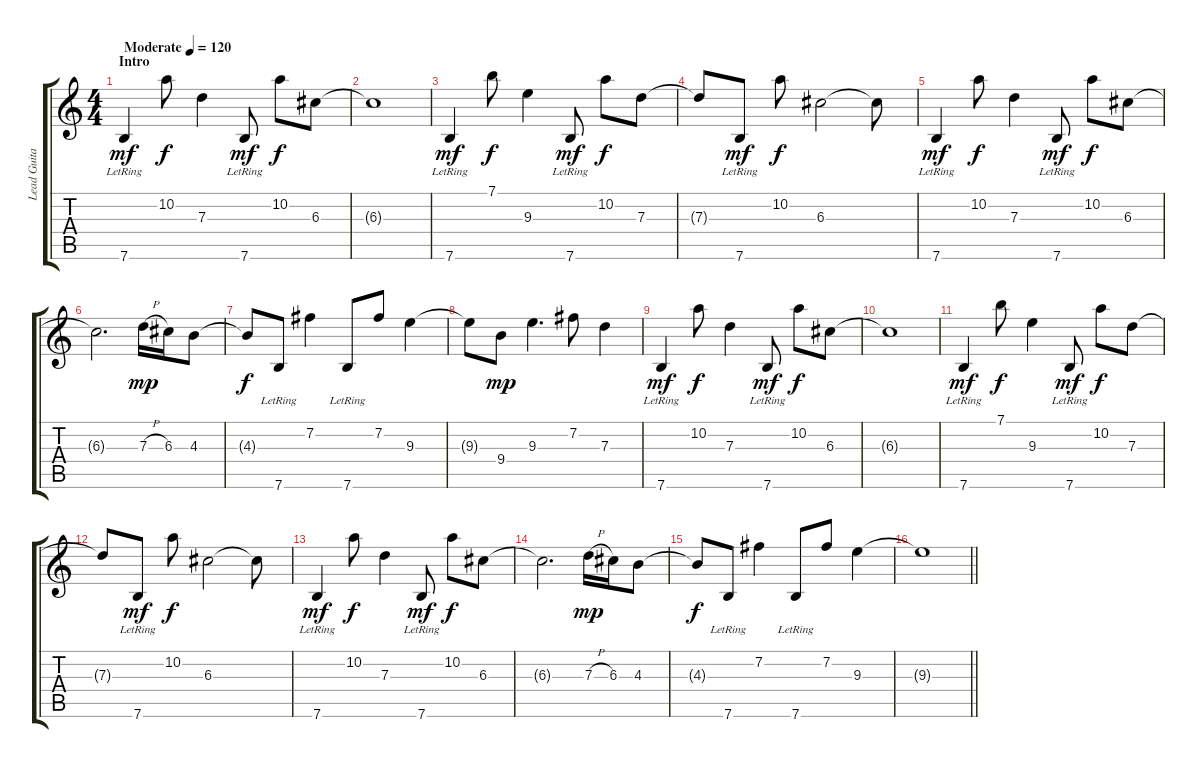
\track ("Lead Guitar 2" "Lead Guita") {instrument acousticguitarnylon}
\staff {score tabs}
\tuning (E4 B3 G3 D3 A2 E2) {hide}
\ts (4 4)
\section ("" "Intro")
\tempo (120 "Moderate")
\tempo 108
\tempo (120 "Moderate")
\clef g2
\ks c
7.6{lr}.4{dy mf volume 9 instrument acousticguitarnylon} 10.2.8{dy f} 7.3.4 7.6{lr}.8{dy mf} 10.2.8{dy f} 6.3.8 |
6.3{t}.1 |
7.6{lr}.4{dy mf} 7.1.8{dy f} 9.3.4 7.6{lr}.8{dy mf} 10.2.8{dy f} 7.3.8 |
7.3{t}.8 7.6{lr}.8{dy mf} 10.2.8{dy f} 6.3.2 6.3{t}.8 |
7.6{lr}.4{dy mf} 10.2.8{dy f} 7.3.4 7.6{lr}.8{dy mf} 10.2.8{dy f} 6.3.8 |
6.3{t}.2{d} 7.3{h}.16{dy mp} 6.3.16 4.3.8 |
4.3{t}.8{dy f} 7.6{lr}.8 7.2.4 7.6{lr}.8 7.2.8 9.3.4 |
9.3{t}.8 9.4.8{dy mp} 9.3.4{d} 7.2.8 7.3.4 |
7.6{lr}.4{dy mf} 10.2.8{dy f} 7.3.4 7.6{lr}.8{dy mf} 10.2.8{dy f} 6.3.8 |
6.3{t}.1 |
7.6{lr}.4{dy mf} 7.1.8{dy f} 9.3.4 7.6{lr}.8{dy mf} 10.2.8{dy f} 7.3.8 |
7.3{t}.8 7.6{lr}.8{dy mf} 10.2.8{dy f} 6.3.2 6.3{t}.8 |
7.6{lr}.4{dy mf} 10.2.8{dy f} 7.3.4 7.6{lr}.8{dy mf} 10.2.8{dy f} 6.3.8 |
6.3{t}.2{d} 7.3{h}.16{dy mp} 6.3.16 4.3.8 |
4.3{t}.8{dy f} 7.6{lr}.8 7.2.4 7.6{lr}.8 7.2.8 9.3.4 |
\barLineRight lightlight
9.3{t}.1
